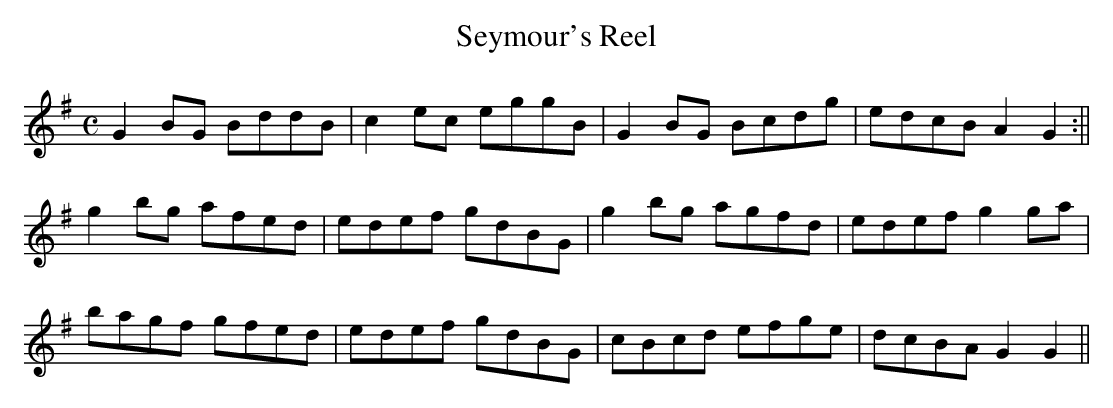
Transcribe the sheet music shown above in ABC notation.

X:1
T:Seymour's Reel
M:C
L:1/8
K:G
G2 BG BddB|c2 ec eggB|G2 BG Bcdg|edcB A2G2:||
g2 bg afed|edef gdBG|g2 bg agfd|edef g2 ga|
bagf gfed|edef gdBG|cBcd efge|dcBA G2G2||
